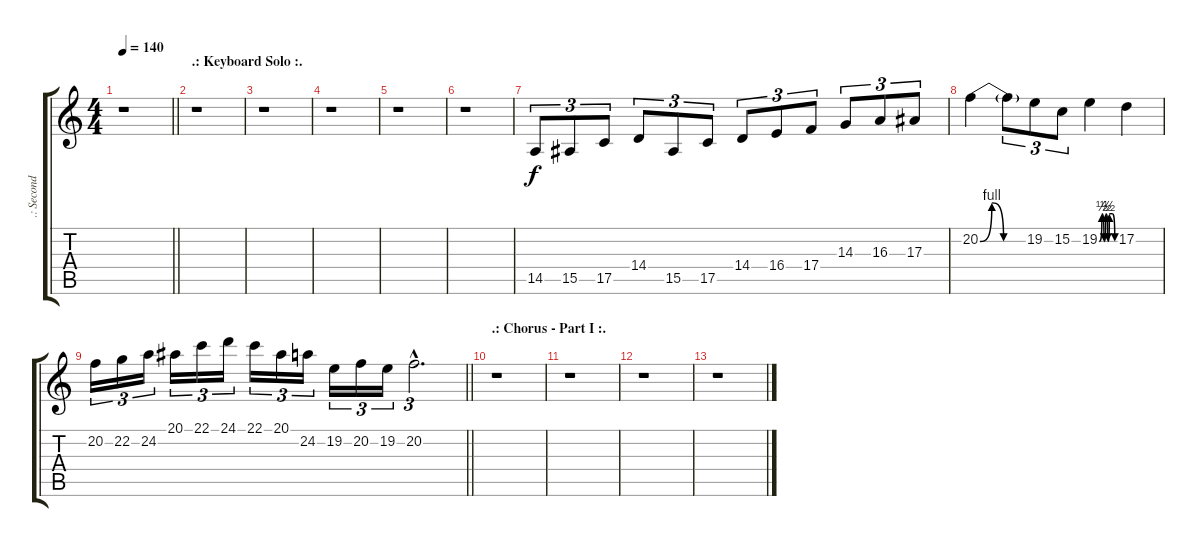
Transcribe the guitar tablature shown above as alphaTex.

\track (".: Second Keyboard :." ".: Second ") {instrument orchestralharp}
\staff {score tabs}
\tuning (D4 A3 F3 C3 G2 D2) {hide}
\ts (4 4)
\tempo 140
\clef g2
\barLineRight lightlight
\ks c
r.1{dy f} |
\section ("" ".: Keyboard Solo :.")
r.1 |
r.1 |
r.1 |
r.1 |
r.1 |
14.5.8{tu (3 2) volume 14 balance 0} 15.5.8{tu (3 2)} 17.5.8{tu (3 2)} 14.4.8{tu (3 2)} 15.5.8{tu (3 2)} 17.5.8{tu (3 2)} 14.4.8{tu (3 2)} 16.4.8{tu (3 2)} 17.4.8{tu (3 2)} 14.3.8{tu (3 2)} 16.3.8{tu (3 2)} 17.3.8{tu (3 2)} |
20.2{be (custom 0 0 15 4 30 0 60 0)}.4 20.2{t}.8{tu (3 2)} 19.2.8{tu (3 2)} 15.2.8{tu (3 2)} 19.2{be (custom 0 0 10 2 18 0 25 2 33 0 39 2 50 2 60 0)}.4 17.2.4 |
\barLineRight lightlight
20.2.16{tu (3 2)} 22.2.16{tu (3 2)} 24.2.16{tu (3 2)} 20.1.16{tu (3 2)} 22.1.16{tu (3 2)} 24.1.16{tu (3 2)} 22.1.16{tu (3 2)} 20.1.16{tu (3 2)} 24.2.16{tu (3 2)} 19.2.16{tu (3 2)} 20.2.16{tu (3 2)} 19.2.16{tu (3 2)} 20.2{hac}.2{d tu (3 2)} |
\section ("" ".: Chorus - Part I :.")
r.1 |
r.1 |
r.1 |
r.1
